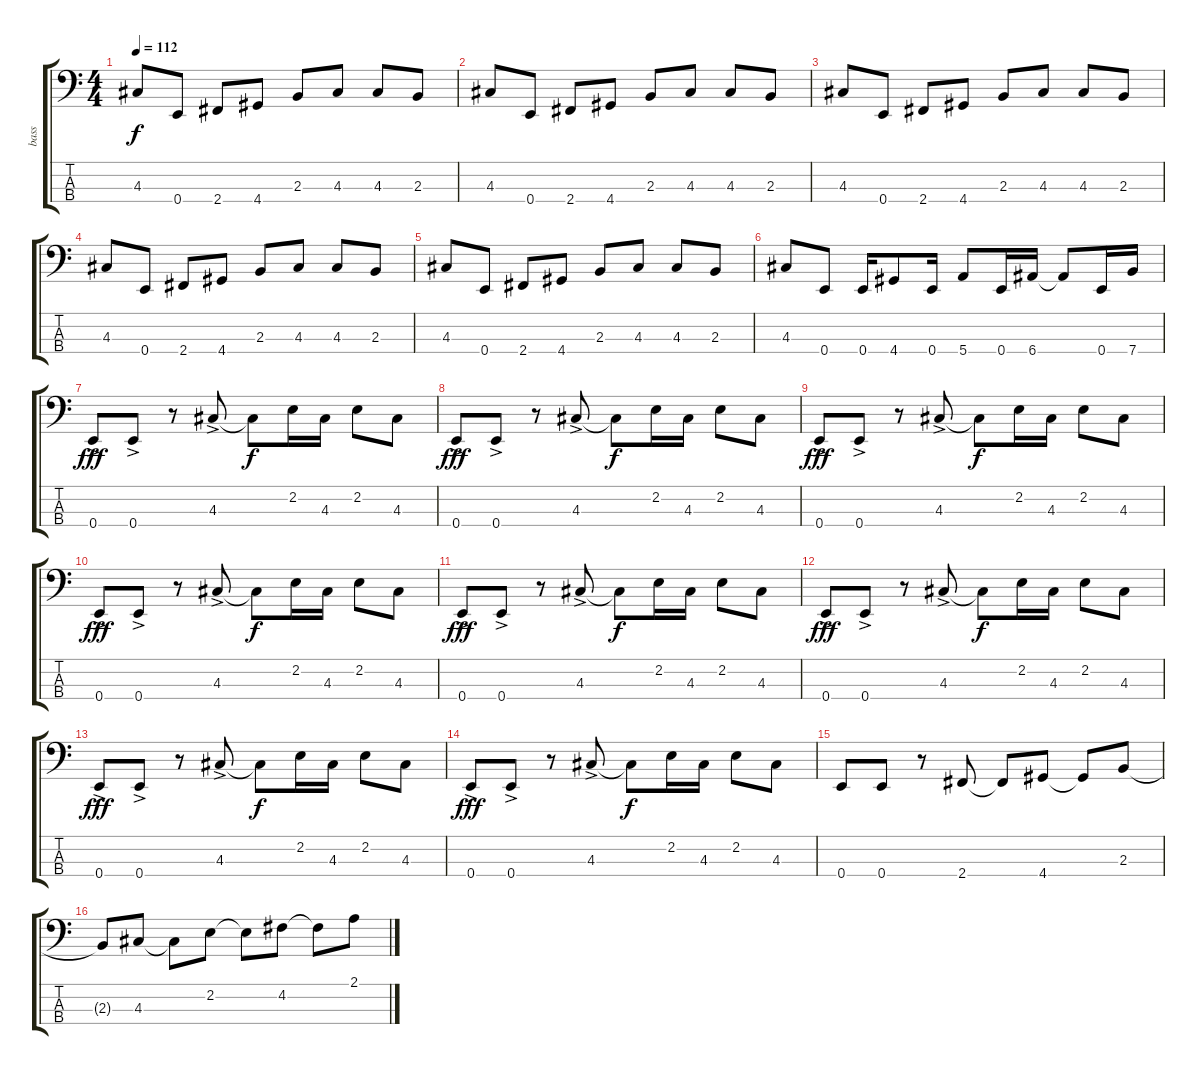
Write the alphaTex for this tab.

\track ("bass" "bass") {instrument electricbassfinger}
\staff {score tabs}
\tuning (G2 D2 A1 E1) {hide}
\ts (4 4)
\tempo 112
\clef f4
\ks c
4.3.8{dy f} 0.4.8 2.4.8 4.4.8 2.3.8 4.3.8 4.3.8 2.3.8 |
4.3.8 0.4.8 2.4.8 4.4.8 2.3.8 4.3.8 4.3.8 2.3.8 |
4.3.8 0.4.8 2.4.8 4.4.8 2.3.8 4.3.8 4.3.8 2.3.8 |
4.3.8 0.4.8 2.4.8 4.4.8 2.3.8 4.3.8 4.3.8 2.3.8 |
4.3.8 0.4.8 2.4.8 4.4.8 2.3.8 4.3.8 4.3.8 2.3.8 |
4.3.8 0.4.8 0.4.16 4.4.8 0.4.16 5.4.8 0.4.16 6.4.16 6.4{t}.8 0.4.16 7.4.16 |
0.4{ac}.8{dy fff} 0.4{ac}.8 r.8 4.3{ac}.8 4.3{t}.8{dy f} 2.2.16 4.3.16 2.2.8 4.3.8 |
0.4{ac}.8{dy fff} 0.4{ac}.8 r.8 4.3{ac}.8 4.3{t}.8{dy f} 2.2.16 4.3.16 2.2.8 4.3.8 |
0.4{ac}.8{dy fff} 0.4{ac}.8 r.8 4.3{ac}.8 4.3{t}.8{dy f} 2.2.16 4.3.16 2.2.8 4.3.8 |
0.4{ac}.8{dy fff} 0.4{ac}.8 r.8 4.3{ac}.8 4.3{t}.8{dy f} 2.2.16 4.3.16 2.2.8 4.3.8 |
0.4{ac}.8{dy fff} 0.4{ac}.8 r.8 4.3{ac}.8 4.3{t}.8{dy f} 2.2.16 4.3.16 2.2.8 4.3.8 |
0.4{ac}.8{dy fff} 0.4{ac}.8 r.8 4.3{ac}.8 4.3{t}.8{dy f} 2.2.16 4.3.16 2.2.8 4.3.8 |
0.4{ac}.8{dy fff} 0.4{ac}.8 r.8 4.3{ac}.8 4.3{t}.8{dy f} 2.2.16 4.3.16 2.2.8 4.3.8 |
0.4{ac}.8{dy fff} 0.4{ac}.8 r.8 4.3{ac}.8 4.3{t}.8{dy f} 2.2.16 4.3.16 2.2.8 4.3.8 |
0.4.8 0.4.8 r.8 2.4.8 2.4{t}.8 4.4.8 4.4{t}.8 2.3.8 |
2.3{t}.8 4.3.8 4.3{t}.8 2.2.8 2.2{t}.8 4.2.8 4.2{t}.8 2.1.8
